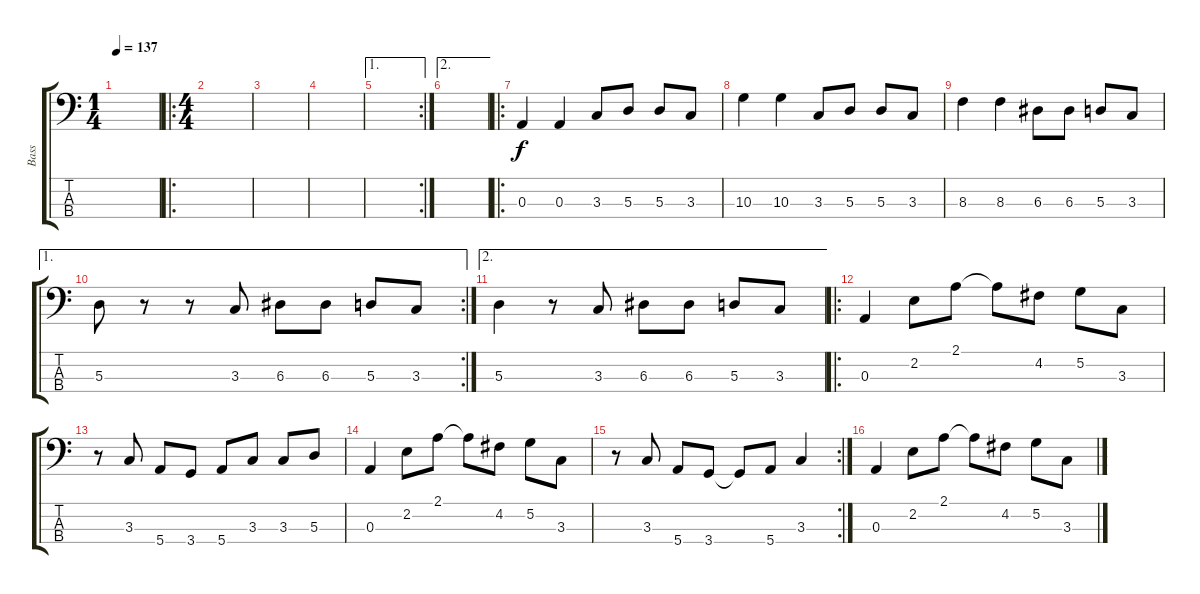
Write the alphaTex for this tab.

\track ("Bass" "Bass") {instrument electricbassfinger}
\staff {score tabs}
\tuning (G2 D2 A1 E1) {hide}
\ts (1 4)
\tempo 137
\clef f4
\ks c
|
\ro
\ts (4 4)
|
|
|
\ae 1
\rc 2
|
\ae 2
|
\ro
0.3.4 0.3.4 3.3.8 5.3.8 5.3.8 3.3.8 |
10.3.4 10.3.4 3.3.8 5.3.8 5.3.8 3.3.8 |
8.3.4 8.3.4 6.3.8 6.3.8 5.3.8 3.3.8 |
\ae 1
\rc 2
5.3.8 r.8 r.8 3.3.8 6.3.8 6.3.8 5.3.8 3.3.8 |
\ae 2
5.3.4 r.8 3.3.8 6.3.8 6.3.8 5.3.8 3.3.8 |
\ro
0.3.4 2.2.8 2.1.8 2.1{t}.8 4.2.8 5.2.8 3.3.8 |
r.8 3.3.8 5.4.8 3.4.8 5.4.8 3.3.8 3.3.8 5.3.8 |
0.3.4 2.2.8 2.1.8 2.1{t}.8 4.2.8 5.2.8 3.3.8 |
\rc 2
r.8 3.3.8 5.4.8 3.4.8 3.4{t}.8 5.4.8 3.3.4 |
0.3.4 2.2.8 2.1.8 2.1{t}.8 4.2.8 5.2.8 3.3.8
